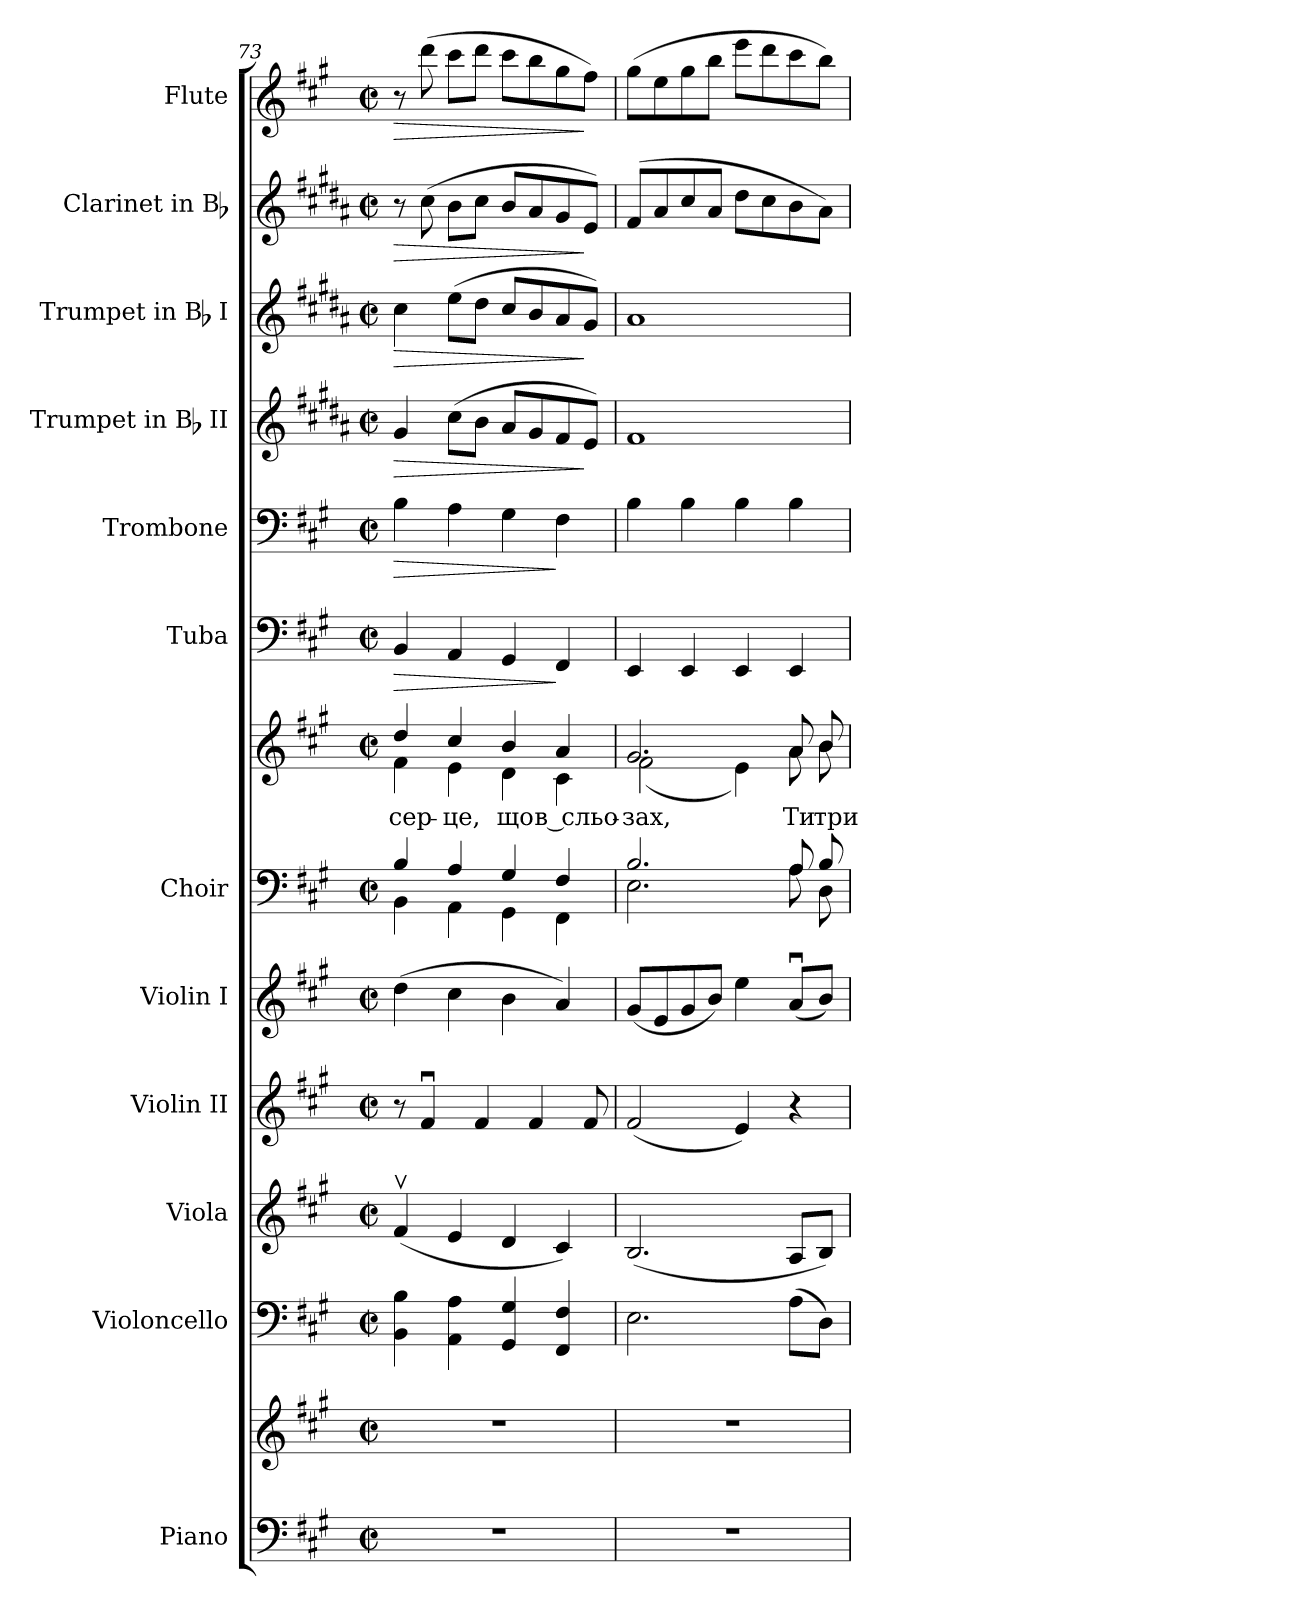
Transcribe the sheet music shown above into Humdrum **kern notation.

**kern	**kern	**kern	**kern	**kern	**kern	**kern	**kern	**text	**kern	**dynam	**kern	**dynam	**kern	**dynam	**kern	**dynam	**kern	**dynam	**kern	**dynam
*part12	*part12	*part11	*part10	*part9	*part8	*part7	*part7	*part7	*part6	*part6	*part5	*part5	*part4	*part4	*part3	*part3	*part2	*part2	*part1	*part1
*staff14	*staff13	*staff12	*staff11	*staff10	*staff9	*staff8	*staff7	*staff7	*staff6	*staff6	*staff5	*staff5	*staff4	*staff4	*staff3	*staff3	*staff2	*staff2	*staff1	*staff1
*I"Piano	*	*I"Violoncello	*I"Viola	*I"Violin II	*I"Violin I	*I"Choir	*	*	*I"Tuba	*	*I"Trombone	*	*I"Trumpet in Bb II	*	*I"Trumpet in Bb I	*	*I"Clarinet in Bb	*	*I"Flute	*
*	*	*	*	*	*	*	*	*	*I'Tba.	*	*I'Tbn.	*	*I'Tpt.	*	*I'Tpt.	*	*I'Cl.	*	*I'Fl.	*
*clefF4	*clefG2	*clefF4	*clefG2	*clefG2	*clefG2	*clefF4	*clefG2	*	*clefF4	*	*clefF4	*	*clefG2	*	*clefG2	*	*clefG2	*	*clefG2	*
*	*	*	*	*	*	*	*	*	*	*	*	*	*ITrd1c2	*	*ITrd1c2	*	*ITrd1c2	*	*	*
*k[f#c#g#]	*k[f#c#g#]	*k[f#c#g#]	*k[f#c#g#]	*k[f#c#g#]	*k[f#c#g#]	*k[f#c#g#]	*k[f#c#g#]	*	*k[f#c#g#]	*	*k[f#c#g#]	*	*k[f#c#g#]	*	*k[f#c#g#]	*	*k[f#c#g#]	*	*k[f#c#g#]	*
*f#:	*f#:	*f#:	*f#:	*f#:	*f#:	*f#:	*f#:	*	*f#:	*	*f#:	*	*f#:	*	*f#:	*	*f#:	*	*f#:	*
*M2/2	*M2/2	*M2/2	*M2/2	*M2/2	*M2/2	*M2/2	*M2/2	*	*M2/2	*	*M2/2	*	*M2/2	*	*M2/2	*	*M2/2	*	*M2/2	*
*met(c|)	*met(c|)	*met(c|)	*met(c|)	*met(c|)	*met(c|)	*met(c|)	*met(c|)	*	*met(c|)	*	*met(c|)	*	*met(c|)	*	*met(c|)	*	*met(c|)	*	*met(c|)	*
=73	=73	=73	=73	=73	=73	=73	=73	=73	=73	=73	=73	=73	=73	=73	=73	=73	=73	=73	=73	=73
*	*	*	*	*	*	*^	*	*	*	*	*	*	*	*	*	*	*	*	*	*
!	!	!	!	!	!	!	!	!	!LO:LY:b:color=#000000	!	!LO:HP:b	!	!LO:HP:b	!	!LO:HP:b	!	!LO:HP:b	!	!LO:HP:b	!	!LO:HP:b
*	*	*	*	*	*	*	*	*^	*	*	*	*	*	*	*	*	*	*	*	*	*
1r	1r	4BBi\ 4Bi	(4f#vi/	8r	(4ddi\	4Bi/	4BBi\	4ddi/	4f#i\	сер-	4BBi/	>	4Bi\	>	4f#i/	>	4bi\	>	8r	>	8r	>
.	.	.	.	4f#ui/	.	.	.	.	.	.	.	.	.	.	.	.	.	.	(8bi\	.	(8dddi\	.
!	!	!	!	!	!	!	!	!	!	!LO:LY:b:color=#000000	!	!	!	!	!	!	!	!	!	!	!	!
.	.	4AAi\ 4Ai	4ei/	.	4cc#i\	4Ai/	4AAi\	4cc#i/	4ei\	-це,	4AAi/	.	4Ai\	.	(8bi\L	.	(8ddi\L	.	8ai\L	.	8ccc#i\L	.
.	.	.	.	4f#i/	.	.	.	.	.	.	.	.	.	.	8ai\J	.	8cc#i\J	.	8bi\J	.	8dddi\J	.
!	!	!	!	!	!	!	!	!	!	!LO:LY:b:color=#000000	!	!	!	!	!	!	!	!	!	!	!	!
.	.	4GG#i/ 4G#i	4di/	.	4bi\	4G#i/	4GG#i\	4bi/	4di\	що	4GG#i/	.	4G#i\	.	8g#i/L	.	8bi/L	.	8ai/L	.	8ccc#i\L	.
.	.	.	.	4f#i/	.	.	.	.	.	.	.	.	.	.	8f#i/	.	8ai/	.	8g#i/	.	8bbi\	.
!	!	!	!	!	!	!	!	!	!	!LO:LY:b:color=#000000	!	!	!	!	!	!	!	!	!	!	!	!
.	.	4FF#i/ 4F#i	4c#i/)	.	4ai/)	4F#i/	4FF#i\	4ai/	4c#i\	в сльо-	4FF#i/	]	4F#i\	]	8ei/	.	8g#i/	.	8f#i/	.	8gg#i\	.
.	.	.	.	8f#i/	.	.	.	.	.	.	.	.	.	.	8di/J)	]	8f#i/J)	]	8di/J)	]	8ff#i\J)	]
=74	=74	=74	=74	=74	=74	=74	=74	=74	=74	=74	=74	=74	=74	=74	=74	=74	=74	=74	=74	=74	=74	=74
!	!	!	!	!	!	!	!	!	!	!LO:LY:b:color=#000000	!	!	!	!	!	!	!	!	!	!	!	!
1r	1r	2.Ei\	(2.Bi/	(2f#i/	(8g#i/L	2.Bi/	2.Ei\	2.g#i/	(2f#i\	-зах,	4EEi/	.	4Bi\	.	1ei	.	1g#i	.	(8ei/L	.	(8gg#i\L	.
.	.	.	.	.	8ei/	.	.	.	.	.	.	.	.	.	.	.	.	.	8g#i/	.	8eei\	.
.	.	.	.	.	8g#i/	.	.	.	.	.	4EEi/	.	4Bi\	.	.	.	.	.	8bi/	.	8gg#i\	.
.	.	.	.	.	8bi/J)	.	.	.	.	.	.	.	.	.	.	.	.	.	8g#i/J	.	8bbi\J	.
.	.	.	.	4ei/)	4eei\	.	.	.	4ei\)	.	4EEi/	.	4Bi\	.	.	.	.	.	8cc#i\L	.	8eeei\L	.
.	.	.	.	.	.	.	.	.	.	.	.	.	.	.	.	.	.	.	8bi\	.	8dddi\	.
!	!	!	!	!	!	!	!	!	!	!LO:LY:b:color=#000000	!	!	!	!	!	!	!	!	!	!	!	!
.	.	(8Ai\L	8Ai/L	4r	(8aui/L	8Ai/	8Ai\	8ai/	8ai\	Ти	4EEi/	.	4Bi\	.	.	.	.	.	8ai\	.	8ccc#i\	.
!	!	!	!	!	!	!	!	!	!	!LO:LY:b:color=#000000	!	!	!	!	!	!	!	!	!	!	!	!
.	.	8Di\J)	8Bi/J)	.	8bi/J)	8Bi/	8Di\	8bi/	8bi\	три-	.	.	.	.	.	.	.	.	8g#i\J)	.	8bbi\J)	.
*	*	*	*	*	*	*v	*v	*	*	*	*	*	*	*	*	*	*	*	*	*	*	*
*	*	*	*	*	*	*	*v	*v	*	*	*	*	*	*	*	*	*	*	*	*	*
=	=	=	=	=	=	=	=	=	=	=	=	=	=	=	=	=	=	=	=	=
*-	*-	*-	*-	*-	*-	*-	*-	*-	*-	*-	*-	*-	*-	*-	*-	*-	*-	*-	*-	*-
